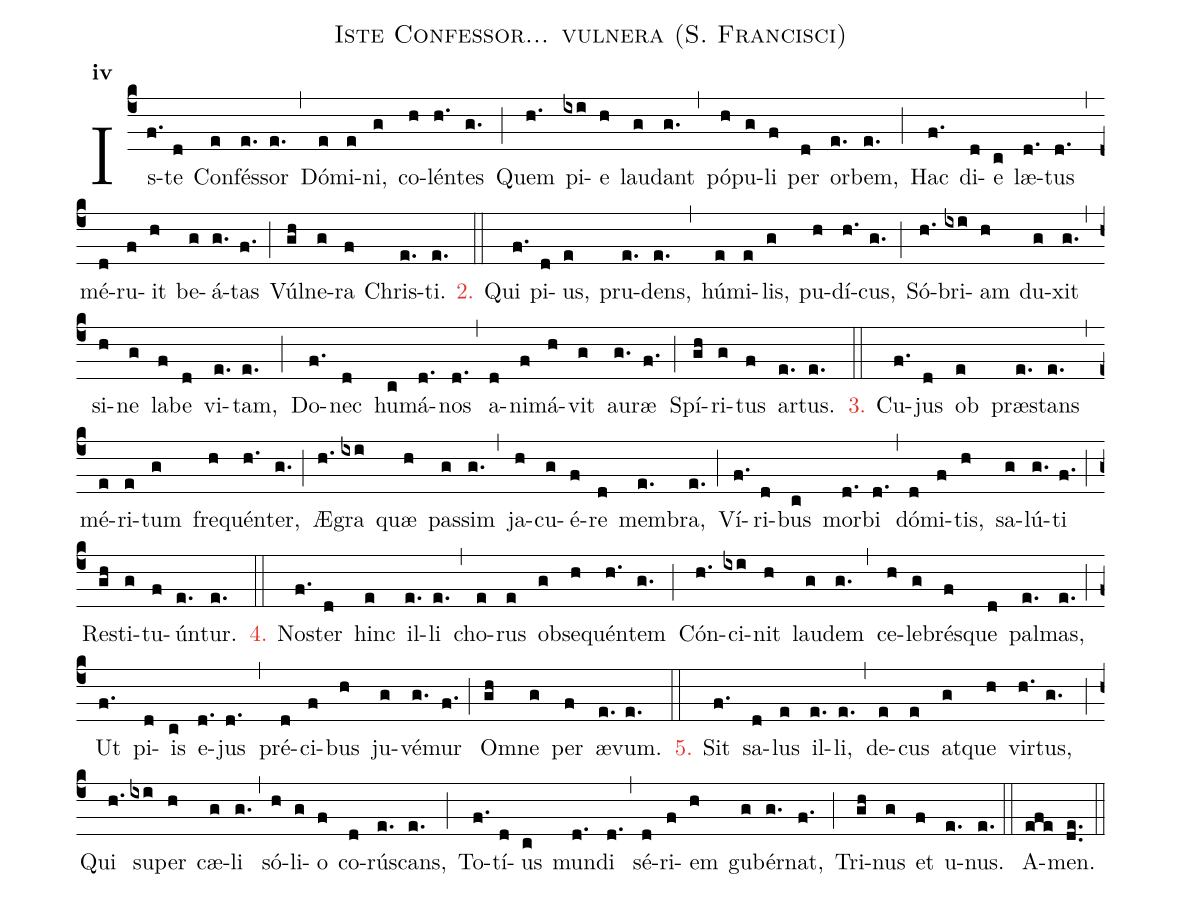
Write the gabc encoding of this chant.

name:Iste Confessor... vulnera (S. Francisci);
office-part:hy;
mode:4;
%%
initial-style: 1;
name: Iste Confessor... vulnera;
mode:4;
office-part: Hymnus;
annotation: Hymn.;
annotation:iv;
nabc-lines:1;
%%
(c4) Is(f.)te(d) Con(e)fés(e.)sor(e.) (,) Dó(e)mi(e)ni,(g) co(h)lén(h.)tes(g.) (;)
Quem(h.) pi(ixi)e(h) lau(g)dant(g.) (,) pó(h)pu(g)li(f) per(d) or(e.)bem,(e.) (;)
Hac(f.) di(d)e(c) læ(d.)tus(d.) (,) mé(d)ru(f)it(h) be(g)á(g.)tas(f.) (;)
Vúl(gh)ne(g)ra(f) Chris(e.)ti.(e.) (::)

<c>2.</c> Qui(f.) pi(d)us,(e) pru(e.)dens,(e.) (,) hú(e)mi(e)lis,(g) pu(h)dí(h.)cus,(g.) (;)
Só(h.)bri(ixi)am(h) du(g)xit(g.) (,) si(h)ne(g) la(f)be(d) vi(e.)tam,(e.) (;)
Do(f.)nec(d) hu(c)má(d.)nos(d.) (,) a(d)ni(f)má(h)vit(g) au(g.)ræ(f.) (;)
Spí(gh)ri(g)tus(f) ar(e.)tus.(e.) (::)

<c>3.</c> Cu(f.)jus(d) ob(e) præ(e.)stans(e.) (,) mé(e)ri(e)tum(g) fre(h)quén(h.)ter,(g.) (;)
Æ(h.)gra(ixi) quæ(h) pas(g)sim(g.) (,) ja(h)cu(g)é(f)re(d) mem(e.)bra,(e.) (;)
Ví(f.)ri(d)bus(c) mor(d.)bi(d.) (,) dó(d)mi(f)tis,(h) sa(g)lú(g.)ti(f.) (;)
Re(gh)sti(g)tu(f)ún(e.)tur.(e.) (::)

<c>4.</c> Nos(f.)ter(d) hinc(e) il(e.)li(e.) (,) cho(e)rus(e) ob(g)se(h)quén(h.)tem(g.) (;)
Cón(h.)ci(ixi)nit(h) lau(g)dem(g.) (,) ce(h)le(g)brés(f)que(d) pal(e.)mas,(e.) (;)
Ut(f.) pi(d)is(c) e(d.)jus(d.) (,) pré(d)ci(f)bus(h) ju(g)vé(g.)mur(f.) (;)
Om(gh)ne(g) per(f) æ(e.)vum.(e.) (::)

<c>5.</c>  Sit(f.) sa(d)lus(e) il(e.)li,(e.) (,) de(e)cus(e) at(g)que(h) vir(h.)tus,(g.) (;)
Qui(h.) su(ixi)per(h) cæ(g)li(g.) (,) só(h)li(g)o(f) co(d)rús(e.)cans,(e.) (;)
To(f.)tí(d)us(c) mun(d.)di(d.) (,) sé(d)ri(f)em(h) gu(g)bér(g.)nat,(f.) (;)
Tri(gh)nus(g) et(f) u(e.)nus.(e.) (::)

A(efe)men.(de..) (::)
